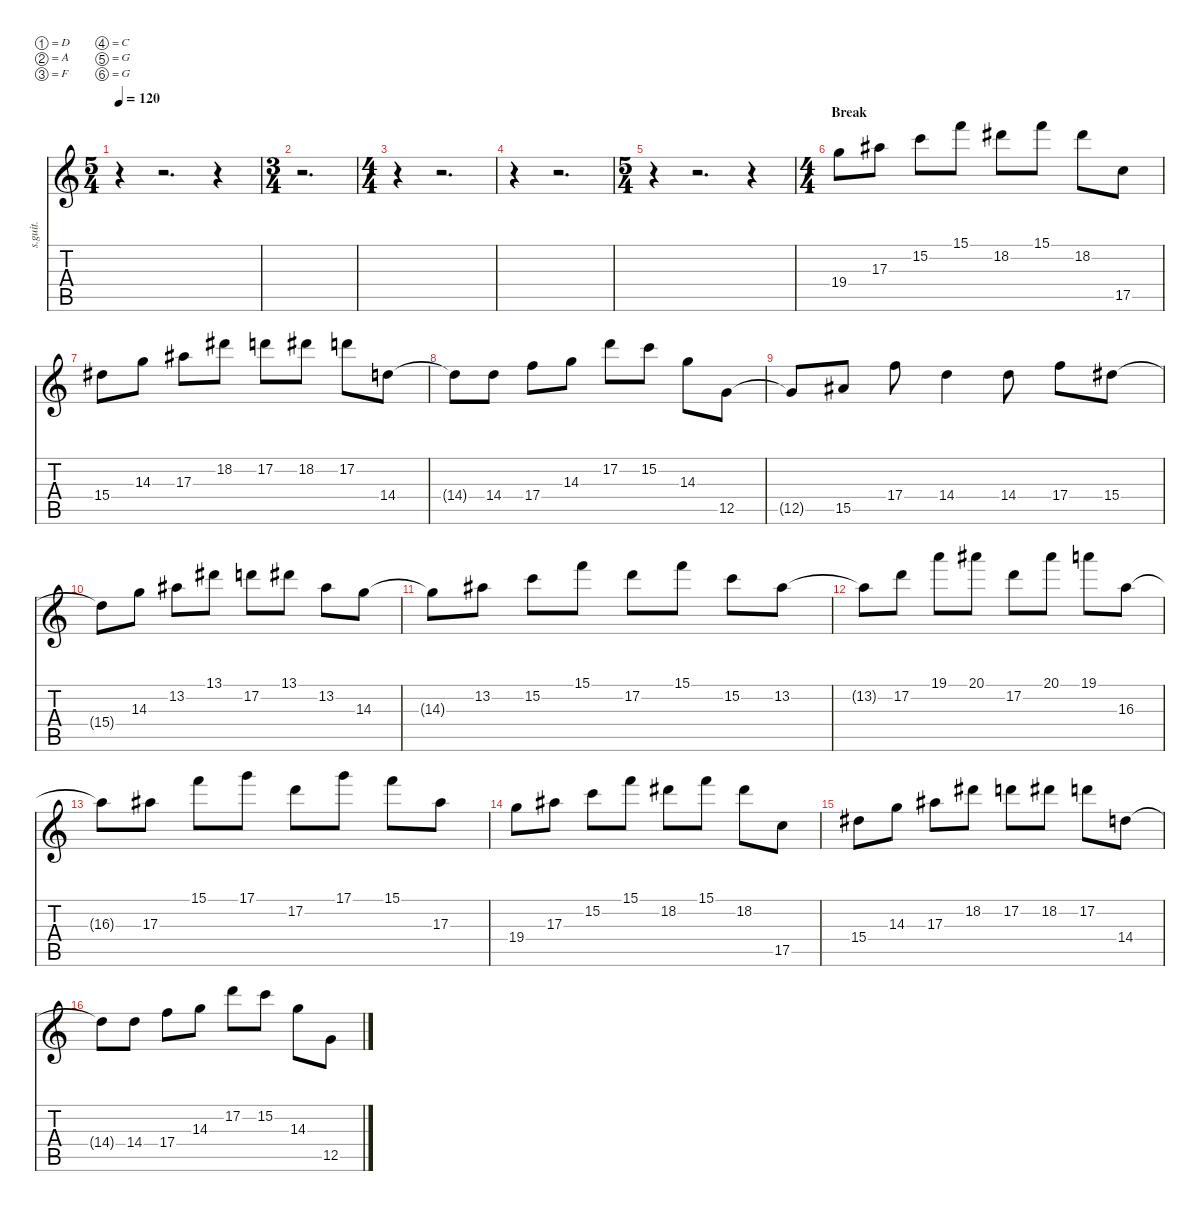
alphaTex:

\defaultSystemsLayout 4
\hideDynamics
\bracketExtendMode nobrackets
\track ("FX 1" "s.guit.") {instrument distortionguitar}
\staff {score tabs}
\tuning (D4 A3 F3 C3 G2 G1)
\ts (5 4)
\beaming (8 2 2 2 2)
\tempo 120
\clef g2
\ks c
r.4{dy f} r.2{d} r.4 |
\ts (3 4)
\beaming (8 2 2 2 2)
r.2{d} |
\ts (4 4)
\beaming (8 2 2 2 2)
r.4 r.2{d} |
r.4 r.2{d} |
\ts (5 4)
\beaming (8 2 2 2 2)
r.4 r.2{d} r.4 |
\ts (4 4)
\beaming (8 2 2 2 2)
\section ("" "Break")
19.4.8{lyrics (0 "") lyrics (1 "") lyrics (2 "") lyrics (3 "") lyrics (4 "")} 17.3{acc #}.8{lyrics (0 "") lyrics (1 "") lyrics (2 "") lyrics (3 "") lyrics (4 "")} 15.2.8{lyrics (0 "") lyrics (1 "") lyrics (2 "") lyrics (3 "") lyrics (4 "")} 15.1.8{lyrics (0 "") lyrics (1 "") lyrics (2 "") lyrics (3 "") lyrics (4 "")} 18.2{acc #}.8{lyrics (0 "") lyrics (1 "") lyrics (2 "") lyrics (3 "") lyrics (4 "")} 15.1.8{lyrics (0 "") lyrics (1 "") lyrics (2 "") lyrics (3 "") lyrics (4 "")} 18.2{acc #}.8{lyrics (0 "") lyrics (1 "") lyrics (2 "") lyrics (3 "") lyrics (4 "")} 17.5.8{lyrics (0 "") lyrics (1 "") lyrics (2 "") lyrics (3 "") lyrics (4 "")} |
15.4{acc #}.8{lyrics (0 "") lyrics (1 "") lyrics (2 "") lyrics (3 "") lyrics (4 "")} 14.3.8{lyrics (0 "") lyrics (1 "") lyrics (2 "") lyrics (3 "") lyrics (4 "")} 17.3{acc #}.8{lyrics (0 "") lyrics (1 "") lyrics (2 "") lyrics (3 "") lyrics (4 "")} 18.2{acc #}.8{lyrics (0 "") lyrics (1 "") lyrics (2 "") lyrics (3 "") lyrics (4 "")} 17.2.8{lyrics (0 "") lyrics (1 "") lyrics (2 "") lyrics (3 "") lyrics (4 "")} 18.2{acc #}.8{lyrics (0 "") lyrics (1 "") lyrics (2 "") lyrics (3 "") lyrics (4 "")} 17.2.8{lyrics (0 "") lyrics (1 "") lyrics (2 "") lyrics (3 "") lyrics (4 "")} 14.4.8{lyrics (0 "") lyrics (1 "") lyrics (2 "") lyrics (3 "") lyrics (4 "")} |
14.4{t}.8{lyrics (0 "") lyrics (1 "") lyrics (2 "") lyrics (3 "") lyrics (4 "")} 14.4.8{lyrics (0 "") lyrics (1 "") lyrics (2 "") lyrics (3 "") lyrics (4 "")} 17.4.8{lyrics (0 "") lyrics (1 "") lyrics (2 "") lyrics (3 "") lyrics (4 "")} 14.3.8{lyrics (0 "") lyrics (1 "") lyrics (2 "") lyrics (3 "") lyrics (4 "")} 17.2.8{lyrics (0 "") lyrics (1 "") lyrics (2 "") lyrics (3 "") lyrics (4 "")} 15.2.8{lyrics (0 "") lyrics (1 "") lyrics (2 "") lyrics (3 "") lyrics (4 "")} 14.3.8{lyrics (0 "") lyrics (1 "") lyrics (2 "") lyrics (3 "") lyrics (4 "")} 12.5.8{lyrics (0 "") lyrics (1 "") lyrics (2 "") lyrics (3 "") lyrics (4 "")} |
12.5{t}.8{lyrics (0 "") lyrics (1 "") lyrics (2 "") lyrics (3 "") lyrics (4 "")} 15.5{acc #}.8{lyrics (0 "") lyrics (1 "") lyrics (2 "") lyrics (3 "") lyrics (4 "")} 17.4.8{lyrics (0 "") lyrics (1 "") lyrics (2 "") lyrics (3 "") lyrics (4 "")} 14.4.4{lyrics (0 "") lyrics (1 "") lyrics (2 "") lyrics (3 "") lyrics (4 "")} 14.4.8{lyrics (0 "") lyrics (1 "") lyrics (2 "") lyrics (3 "") lyrics (4 "")} 17.4.8{lyrics (0 "") lyrics (1 "") lyrics (2 "") lyrics (3 "") lyrics (4 "")} 15.4{acc #}.8{lyrics (0 "") lyrics (1 "") lyrics (2 "") lyrics (3 "") lyrics (4 "")} |
15.4{t acc #}.8{lyrics (0 "") lyrics (1 "") lyrics (2 "") lyrics (3 "") lyrics (4 "")} 14.3.8{lyrics (0 "") lyrics (1 "") lyrics (2 "") lyrics (3 "") lyrics (4 "")} 13.2{acc #}.8{lyrics (0 "") lyrics (1 "") lyrics (2 "") lyrics (3 "") lyrics (4 "")} 13.1{acc #}.8{lyrics (0 "") lyrics (1 "") lyrics (2 "") lyrics (3 "") lyrics (4 "")} 17.2.8{lyrics (0 "") lyrics (1 "") lyrics (2 "") lyrics (3 "") lyrics (4 "")} 13.1{acc #}.8{lyrics (0 "") lyrics (1 "") lyrics (2 "") lyrics (3 "") lyrics (4 "")} 13.2{acc #}.8{lyrics (0 "") lyrics (1 "") lyrics (2 "") lyrics (3 "") lyrics (4 "")} 14.3.8{lyrics (0 "") lyrics (1 "") lyrics (2 "") lyrics (3 "") lyrics (4 "")} |
14.3{t}.8{lyrics (0 "") lyrics (1 "") lyrics (2 "") lyrics (3 "") lyrics (4 "")} 13.2{acc #}.8{lyrics (0 "") lyrics (1 "") lyrics (2 "") lyrics (3 "") lyrics (4 "")} 15.2.8{lyrics (0 "") lyrics (1 "") lyrics (2 "") lyrics (3 "") lyrics (4 "")} 15.1.8{lyrics (0 "") lyrics (1 "") lyrics (2 "") lyrics (3 "") lyrics (4 "")} 17.2.8{lyrics (0 "") lyrics (1 "") lyrics (2 "") lyrics (3 "") lyrics (4 "")} 15.1.8{lyrics (0 "") lyrics (1 "") lyrics (2 "") lyrics (3 "") lyrics (4 "")} 15.2.8{lyrics (0 "") lyrics (1 "") lyrics (2 "") lyrics (3 "") lyrics (4 "")} 13.2{acc #}.8{lyrics (0 "") lyrics (1 "") lyrics (2 "") lyrics (3 "") lyrics (4 "")} |
13.2{t acc #}.8{lyrics (0 "") lyrics (1 "") lyrics (2 "") lyrics (3 "") lyrics (4 "")} 17.2.8{lyrics (0 "") lyrics (1 "") lyrics (2 "") lyrics (3 "") lyrics (4 "")} 19.1.8{lyrics (0 "") lyrics (1 "") lyrics (2 "") lyrics (3 "") lyrics (4 "")} 20.1{acc #}.8{lyrics (0 "") lyrics (1 "") lyrics (2 "") lyrics (3 "") lyrics (4 "")} 17.2.8{lyrics (0 "") lyrics (1 "") lyrics (2 "") lyrics (3 "") lyrics (4 "")} 20.1{acc #}.8{lyrics (0 "") lyrics (1 "") lyrics (2 "") lyrics (3 "") lyrics (4 "")} 19.1.8{lyrics (0 "") lyrics (1 "") lyrics (2 "") lyrics (3 "") lyrics (4 "")} 16.3.8{lyrics (0 "") lyrics (1 "") lyrics (2 "") lyrics (3 "") lyrics (4 "")} |
16.3{t}.8{lyrics (0 "") lyrics (1 "") lyrics (2 "") lyrics (3 "") lyrics (4 "")} 17.3{acc #}.8{lyrics (0 "") lyrics (1 "") lyrics (2 "") lyrics (3 "") lyrics (4 "")} 15.1.8{lyrics (0 "") lyrics (1 "") lyrics (2 "") lyrics (3 "") lyrics (4 "")} 17.1.8{lyrics (0 "") lyrics (1 "") lyrics (2 "") lyrics (3 "") lyrics (4 "")} 17.2.8{lyrics (0 "") lyrics (1 "") lyrics (2 "") lyrics (3 "") lyrics (4 "")} 17.1.8{lyrics (0 "") lyrics (1 "") lyrics (2 "") lyrics (3 "") lyrics (4 "")} 15.1.8{lyrics (0 "") lyrics (1 "") lyrics (2 "") lyrics (3 "") lyrics (4 "")} 17.3{acc #}.8{lyrics (0 "") lyrics (1 "") lyrics (2 "") lyrics (3 "") lyrics (4 "")} |
19.4.8{lyrics (0 "") lyrics (1 "") lyrics (2 "") lyrics (3 "") lyrics (4 "")} 17.3{acc #}.8{lyrics (0 "") lyrics (1 "") lyrics (2 "") lyrics (3 "") lyrics (4 "")} 15.2.8{lyrics (0 "") lyrics (1 "") lyrics (2 "") lyrics (3 "") lyrics (4 "")} 15.1.8{lyrics (0 "") lyrics (1 "") lyrics (2 "") lyrics (3 "") lyrics (4 "")} 18.2{acc #}.8{lyrics (0 "") lyrics (1 "") lyrics (2 "") lyrics (3 "") lyrics (4 "")} 15.1.8{lyrics (0 "") lyrics (1 "") lyrics (2 "") lyrics (3 "") lyrics (4 "")} 18.2{acc #}.8{lyrics (0 "") lyrics (1 "") lyrics (2 "") lyrics (3 "") lyrics (4 "")} 17.5.8{lyrics (0 "") lyrics (1 "") lyrics (2 "") lyrics (3 "") lyrics (4 "")} |
15.4{acc #}.8{lyrics (0 "") lyrics (1 "") lyrics (2 "") lyrics (3 "") lyrics (4 "")} 14.3.8{lyrics (0 "") lyrics (1 "") lyrics (2 "") lyrics (3 "") lyrics (4 "")} 17.3{acc #}.8{lyrics (0 "") lyrics (1 "") lyrics (2 "") lyrics (3 "") lyrics (4 "")} 18.2{acc #}.8{lyrics (0 "") lyrics (1 "") lyrics (2 "") lyrics (3 "") lyrics (4 "")} 17.2.8{lyrics (0 "") lyrics (1 "") lyrics (2 "") lyrics (3 "") lyrics (4 "")} 18.2{acc #}.8{lyrics (0 "") lyrics (1 "") lyrics (2 "") lyrics (3 "") lyrics (4 "")} 17.2.8{lyrics (0 "") lyrics (1 "") lyrics (2 "") lyrics (3 "") lyrics (4 "")} 14.4.8{lyrics (0 "") lyrics (1 "") lyrics (2 "") lyrics (3 "") lyrics (4 "")} |
14.4{t}.8{lyrics (0 "") lyrics (1 "") lyrics (2 "") lyrics (3 "") lyrics (4 "")} 14.4.8{lyrics (0 "") lyrics (1 "") lyrics (2 "") lyrics (3 "") lyrics (4 "")} 17.4.8{lyrics (0 "") lyrics (1 "") lyrics (2 "") lyrics (3 "") lyrics (4 "")} 14.3.8{lyrics (0 "") lyrics (1 "") lyrics (2 "") lyrics (3 "") lyrics (4 "")} 17.2.8{lyrics (0 "") lyrics (1 "") lyrics (2 "") lyrics (3 "") lyrics (4 "")} 15.2.8{lyrics (0 "") lyrics (1 "") lyrics (2 "") lyrics (3 "") lyrics (4 "")} 14.3.8{lyrics (0 "") lyrics (1 "") lyrics (2 "") lyrics (3 "") lyrics (4 "")} 12.5.8{lyrics (0 "") lyrics (1 "") lyrics (2 "") lyrics (3 "") lyrics (4 "")}
